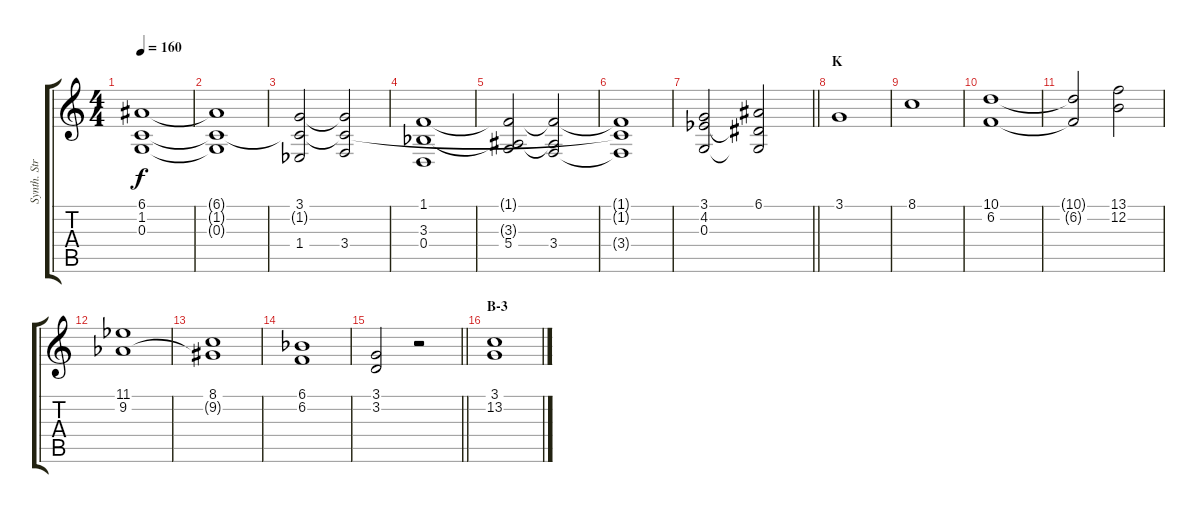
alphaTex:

\track ("Synth. Strings" "Synth. Str") {instrument stringensemble1}
\staff {score tabs}
\tuning (E4 B3 G3 D3 A2 E2) {hide}
\ts (4 4)
\tempo 160
\clef g2
\ks c
(6.1{t} 1.2{t} 0.3{t}).1{dy f} |
(6.1{t} 1.2{t} 0.3{t}).1 |
(3.1 1.2{t} 1.4{acc b}).2 (3.1{t} 1.2{t} 3.4).2 |
(1.1 3.3{acc b} 0.4).1 |
(1.1{t} 3.3{t} 5.4).2 (1.1{t} 3.3{t} 3.4).2 |
(1.1{t} 1.2{t} 3.4{t}).1 |
\barLineRight lightlight
(3.1 4.2{acc b} 0.3).2 (6.1 4.2{t} 0.3{t}).2 |
\section ("" "K")
3.1.1 |
8.1.1 |
(10.1 6.2).1 |
(10.1{t} 6.2{t}).2 (13.1 12.2).2 |
(11.1{acc b} 9.2{acc b}).1 |
(8.1 9.2{t}).1 |
(6.1{acc b} 6.2).1 |
\barLineRight lightlight
(3.1 3.2).2 r.2 |
\section ("" "B-3")
(3.1 13.2).1
